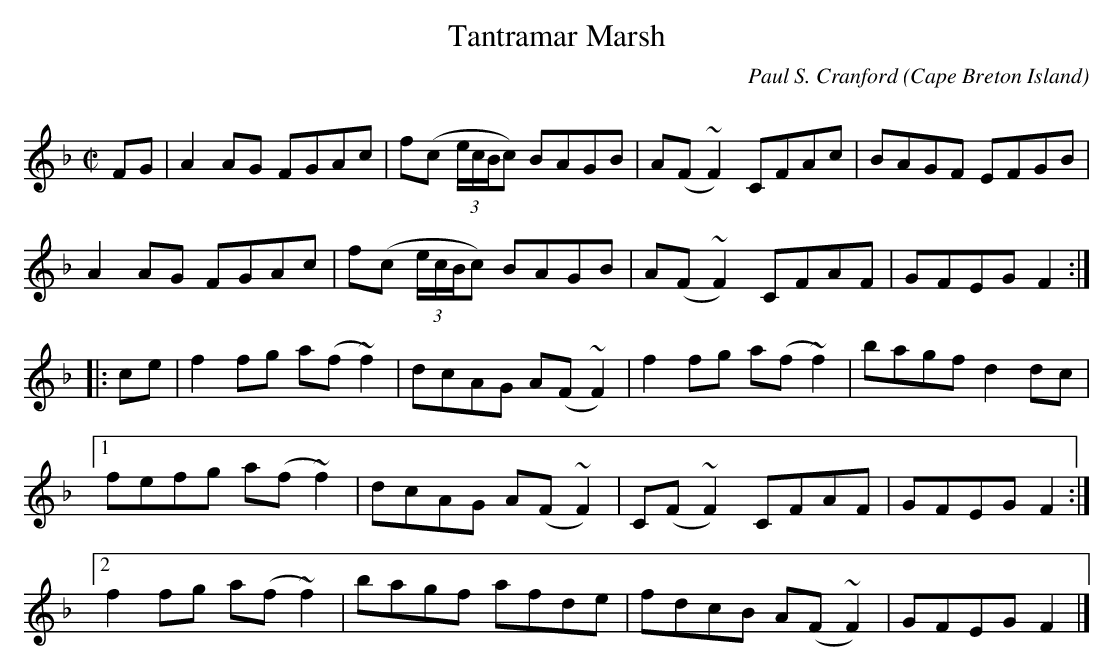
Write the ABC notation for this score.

X:1
T:Tantramar Marsh
C:Paul S. Cranford
O:Cape Breton Island
Q:333
L:1/8
M:C|
K:F
FG|A2 AG FGAc|f(c (3e/c/B/c) BAGB|A(F ~F2) CFAc|BAGF EFGB|
A2 AG FGAc|f(c (3e/c/B/c) BAGB|A(F ~F2) CFAF|GFEG F2:|
|:ce|f2 fg a(f ~f2)|dcAG A(F ~F2)|f2 fg a(f ~f2)|bagf d2 dc|
[1fefg a(f ~f2)|dcAG A(F ~F2)|C(F ~F2) CFAF|GFEG F2:|
[2f2 fg a(f ~f2)|bagf afde|fdcB A(F ~F2)|GFEG F2|]
